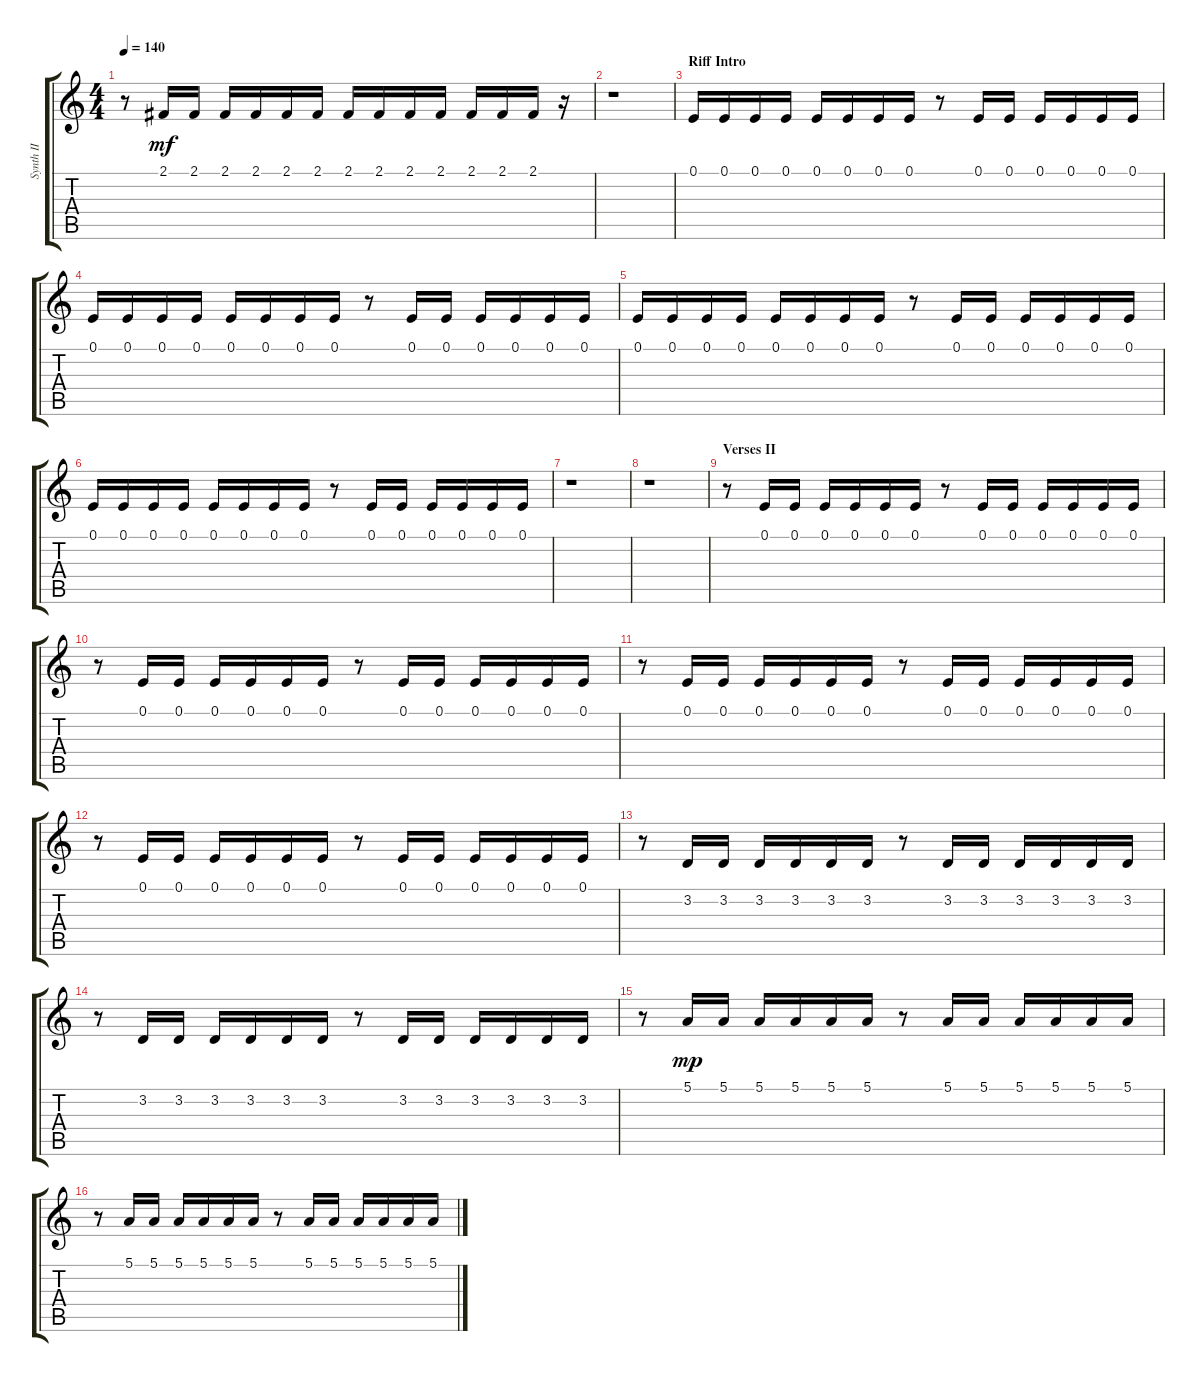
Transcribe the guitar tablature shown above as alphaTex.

\track ("Synth II" "Synth II") {instrument lead8bassandlead}
\staff {score tabs}
\tuning (E4 B3 G3 D3 A2 E2) {hide}
\ts (4 4)
\tempo 140
\clef g2
\ks c
r.8{dy mf} 2.1.16 2.1.16 2.1.16 2.1.16 2.1.16 2.1.16 2.1.16 2.1.16 2.1.16 2.1.16 2.1.16 2.1.16 2.1.16 r.16 |
r.1 |
\section ("" "Riff Intro")
0.1.16 0.1.16 0.1.16 0.1.16 0.1.16 0.1.16 0.1.16 0.1.16 r.8 0.1.16 0.1.16 0.1.16 0.1.16 0.1.16 0.1.16 |
0.1.16 0.1.16 0.1.16 0.1.16 0.1.16 0.1.16 0.1.16 0.1.16 r.8 0.1.16 0.1.16 0.1.16 0.1.16 0.1.16 0.1.16 |
0.1.16 0.1.16 0.1.16 0.1.16 0.1.16 0.1.16 0.1.16 0.1.16 r.8 0.1.16 0.1.16 0.1.16 0.1.16 0.1.16 0.1.16 |
0.1.16 0.1.16 0.1.16 0.1.16 0.1.16 0.1.16 0.1.16 0.1.16 r.8 0.1.16 0.1.16 0.1.16 0.1.16 0.1.16 0.1.16 |
r.1 |
r.1 |
\section ("" "Verses II")
r.8 0.1.16 0.1.16 0.1.16 0.1.16 0.1.16 0.1.16 r.8 0.1.16 0.1.16 0.1.16 0.1.16 0.1.16 0.1.16 |
r.8 0.1.16 0.1.16 0.1.16 0.1.16 0.1.16 0.1.16 r.8 0.1.16 0.1.16 0.1.16 0.1.16 0.1.16 0.1.16 |
r.8 0.1.16 0.1.16 0.1.16 0.1.16 0.1.16 0.1.16 r.8 0.1.16 0.1.16 0.1.16 0.1.16 0.1.16 0.1.16 |
r.8 0.1.16 0.1.16 0.1.16 0.1.16 0.1.16 0.1.16 r.8 0.1.16 0.1.16 0.1.16 0.1.16 0.1.16 0.1.16 |
r.8 3.2.16 3.2.16 3.2.16 3.2.16 3.2.16 3.2.16 r.8 3.2.16 3.2.16 3.2.16 3.2.16 3.2.16 3.2.16 |
r.8 3.2.16 3.2.16 3.2.16 3.2.16 3.2.16 3.2.16 r.8 3.2.16 3.2.16 3.2.16 3.2.16 3.2.16 3.2.16 |
r.8 5.1.16{dy mp} 5.1.16 5.1.16 5.1.16 5.1.16 5.1.16 r.8 5.1.16 5.1.16 5.1.16 5.1.16 5.1.16 5.1.16 |
r.8 5.1.16 5.1.16 5.1.16 5.1.16 5.1.16 5.1.16 r.8 5.1.16 5.1.16 5.1.16 5.1.16 5.1.16 5.1.16
